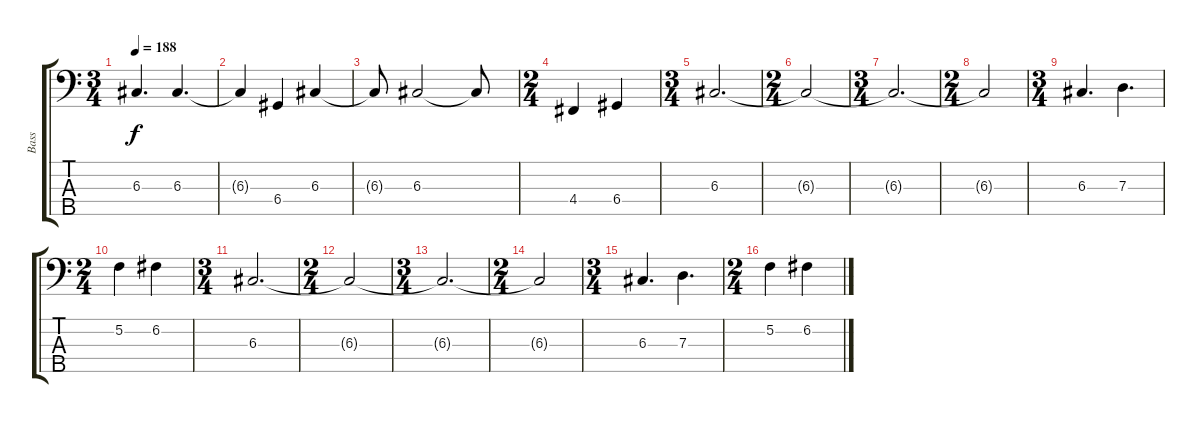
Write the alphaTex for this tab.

\track ("Bass" "Bass") {instrument electricbassfinger}
\staff {score tabs}
\tuning (F2 C2 G1 D1 A0) {hide}
\ts (3 4)
\tempo 188
\clef f4
\ks c
6.3.4{d dy f} 6.3.4{d} |
6.3{t}.4 6.4.4 6.3.4 |
6.3{t}.8 6.3.2 6.3{t}.8 |
\ts (2 4)
4.4.4 6.4.4 |
\ts (3 4)
6.3.2{d volume 13} |
\ts (2 4)
6.3{t}.2 |
\ts (3 4)
6.3{t}.2{d} |
\ts (2 4)
6.3{t}.2 |
\ts (3 4)
6.3.4{d volume 13} 7.3.4{d} |
\ts (2 4)
5.2.4 6.2.4 |
\ts (3 4)
6.3.2{d volume 13} |
\ts (2 4)
6.3{t}.2 |
\ts (3 4)
6.3{t}.2{d} |
\ts (2 4)
6.3{t}.2 |
\ts (3 4)
6.3.4{d volume 13} 7.3.4{d} |
\ts (2 4)
5.2.4 6.2.4
